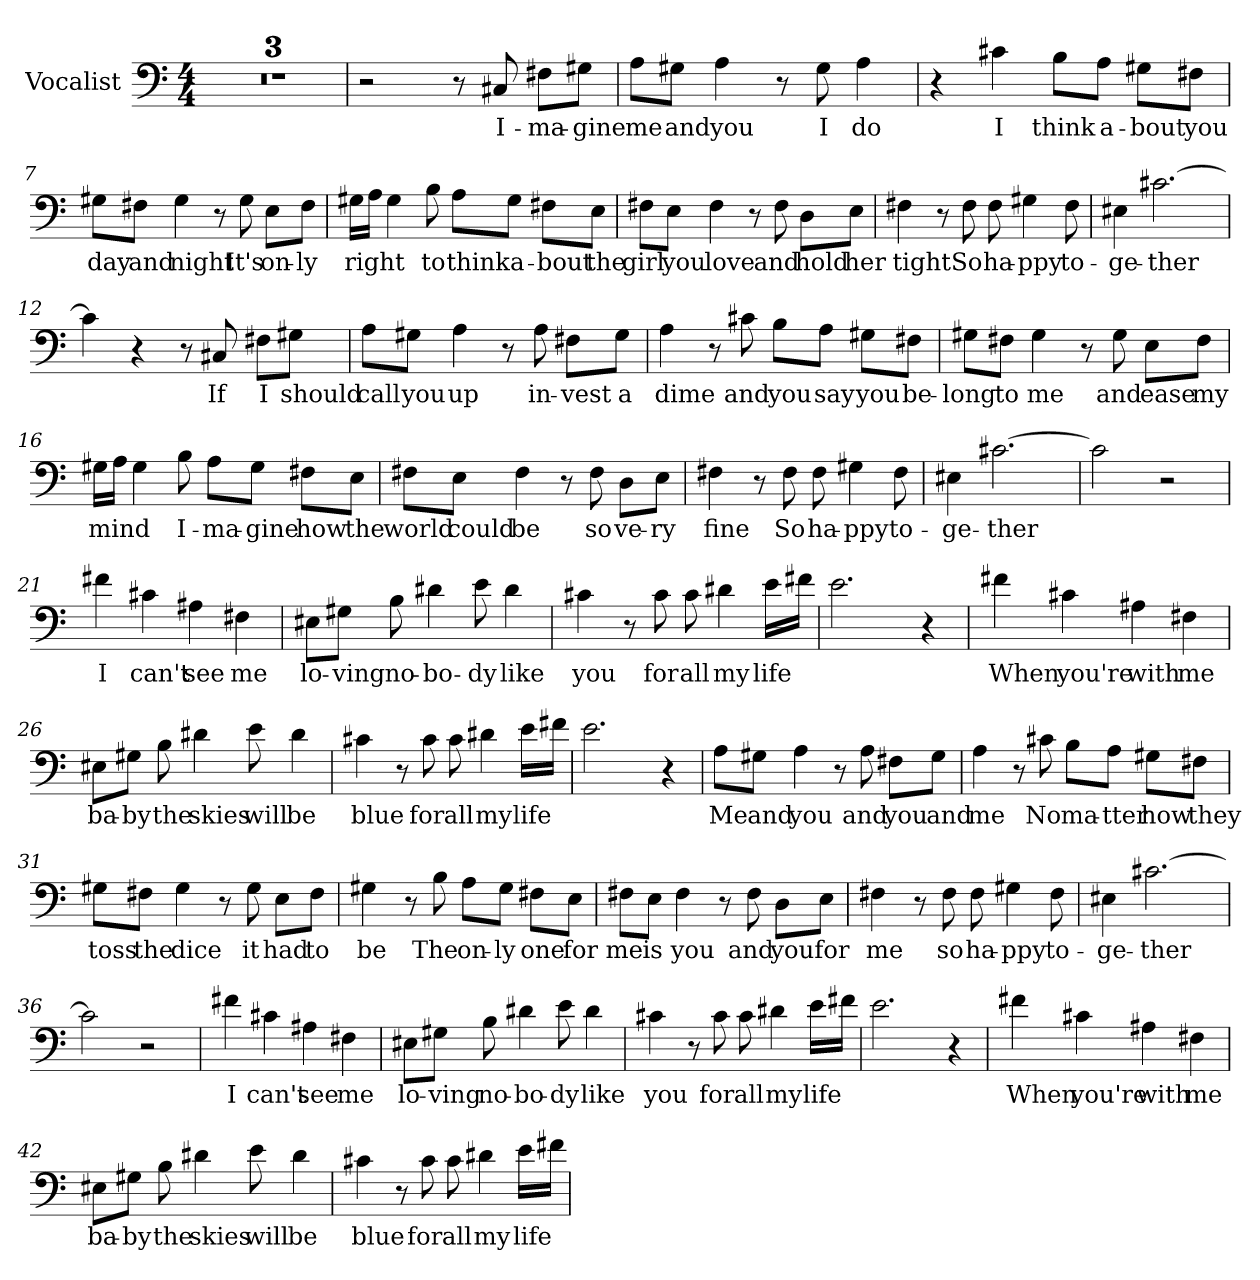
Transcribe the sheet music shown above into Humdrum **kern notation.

**kern	**text
*part1	*part1
*staff1	*staff1
*I"Vocalist	*
*clefF4	*
*M4/4	*
=1	=1
1r	.
=2	=2
1r	.
=3	=3
1r	.
=4	=4
2r	.
8r	.
8C#X	I-
8F#X\L	-ma-
8G#X\J	-gine
=5	=5
8A\L	me
8G#X\J	and
4A	you
8r	.
8G#	I
4A	do
=6	=6
4r	.
4c#X	I
8B\L	think
8A\J	a-
8G#X\L	-bout
8F#X\J	you
=7	=7
8G#X\L	day
8F#X\J	and
4G#	night
8r	.
8G#	It's
8E\L	on-
8F#\J	-ly
=8	=8
16G#X\LL	right
16A\JJ	_
4G#	_
8B	to
8A\L	think
8G#\J	a-
8F#X\L	-bout
8E\J	the
=9	=9
8F#X\L	girl
8E\J	you
4F#	love
8r	.
8F#	and
8D\L	hold
8E\J	her
=10	=10
4F#X	tight
8r	.
8F#	So
8F#	ha-
4G#X	-ppy
8F#	to-
=11	=11
4E#X	-ge-
[2.c#X	-ther
=12	=12
4c#]	_
4r	.
8r	.
8C#X	If
8F#X\L	I
8G#X\J	should
=13	=13
8A\L	call
8G#X\J	you
4A	up
8r	.
8A	in-
8F#X\L	-vest
8G#\J	a
=14	=14
4A	dime
8r	.
8c#X	and
8B\L	you
8A\J	say
8G#X\L	you
8F#X\J	be-
=15	=15
8G#X\L	-long
8F#X\J	to
4G#	me
8r	.
8G#	and
8E\L	ease
8F#\J	my
=16	=16
16G#X\LL	mind
16A\JJ	_
4G#	_
8B	I-
8A\L	-ma-
8G#\J	-gine
8F#X\L	how
8E\J	the
=17	=17
8F#X\L	world
8E\J	could
4F#	be
8r	.
8F#	so
8D\L	ve-
8E\J	-ry
=18	=18
4F#X	fine
8r	.
8F#	So
8F#	ha-
4G#X	-ppy
8F#	to-
=19	=19
4E#X	-ge-
[2.c#X	-ther
=20	=20
2c#]	_
2r	.
=21	=21
4f#X	I
4c#X	can't
4A#X	see
4F#X	me
=22	=22
8E#X\L	lo-
8G#X\J	-ving
8B	no-
4d#X	-bo-
8e	-dy
4d#	like
=23	=23
4c#X	you
8r	.
8c#	for
8c#	all
4d#X	my
16e\LL	life
16f#X\JJ	_
=24	=24
2.e	_
4r	.
=25	=25
4f#X	When
4c#X	you're
4A#X	with
4F#X	me
=26	=26
8E#X\L	ba-
8G#X\J	-by
8B	the
4d#X	skies
8e	will
4d#	be
=27	=27
4c#X	blue
8r	.
8c#	for
8c#	all
4d#X	my
16e\LL	life
16f#X\JJ	_
=28	=28
2.e	_
4r	.
=29	=29
8A\L	Me
8G#X\J	and
4A	you
8r	.
8A	and
8F#X\L	you
8G#\J	and
=30	=30
4A	me
8r	.
8c#X	No
8B\L	ma-
8A\J	-tter
8G#X\L	how
8F#X\J	they
=31	=31
8G#X\L	toss
8F#X\J	the
4G#	dice
8r	.
8G#	it
8E\L	had
8F#\J	to
=32	=32
4G#X	be
8r	.
8B	The
8A\L	on-
8G#\J	-ly
8F#X\L	one
8E\J	for
=33	=33
8F#X\L	me
8E\J	is
4F#	you
8r	.
8F#	and
8D\L	you
8E\J	for
=34	=34
4F#X	me
8r	.
8F#	so
8F#	ha-
4G#X	-ppy
8F#	to-
=35	=35
4E#X	-ge-
[2.c#X	-ther
=36	=36
2c#]	_
2r	.
=37	=37
4f#X	I
4c#X	can't
4A#X	see
4F#X	me
=38	=38
8E#X\L	lo-
8G#X\J	-ving
8B	no-
4d#X	-bo-
8e	-dy
4d#	like
=39	=39
4c#X	you
8r	.
8c#	for
8c#	all
4d#X	my
16e\LL	life
16f#X\JJ	_
=40	=40
2.e	_
4r	.
=41	=41
4f#X	When
4c#X	you're
4A#X	with
4F#X	me
=42	=42
8E#X\L	ba-
8G#X\J	-by
8B	the
4d#X	skies
8e	will
4d#	be
=43	=43
4c#X	blue
8r	.
8c#	for
8c#	all
4d#X	my
16e\LL	life
16f#X\JJ	_
=	=
*-	*-
